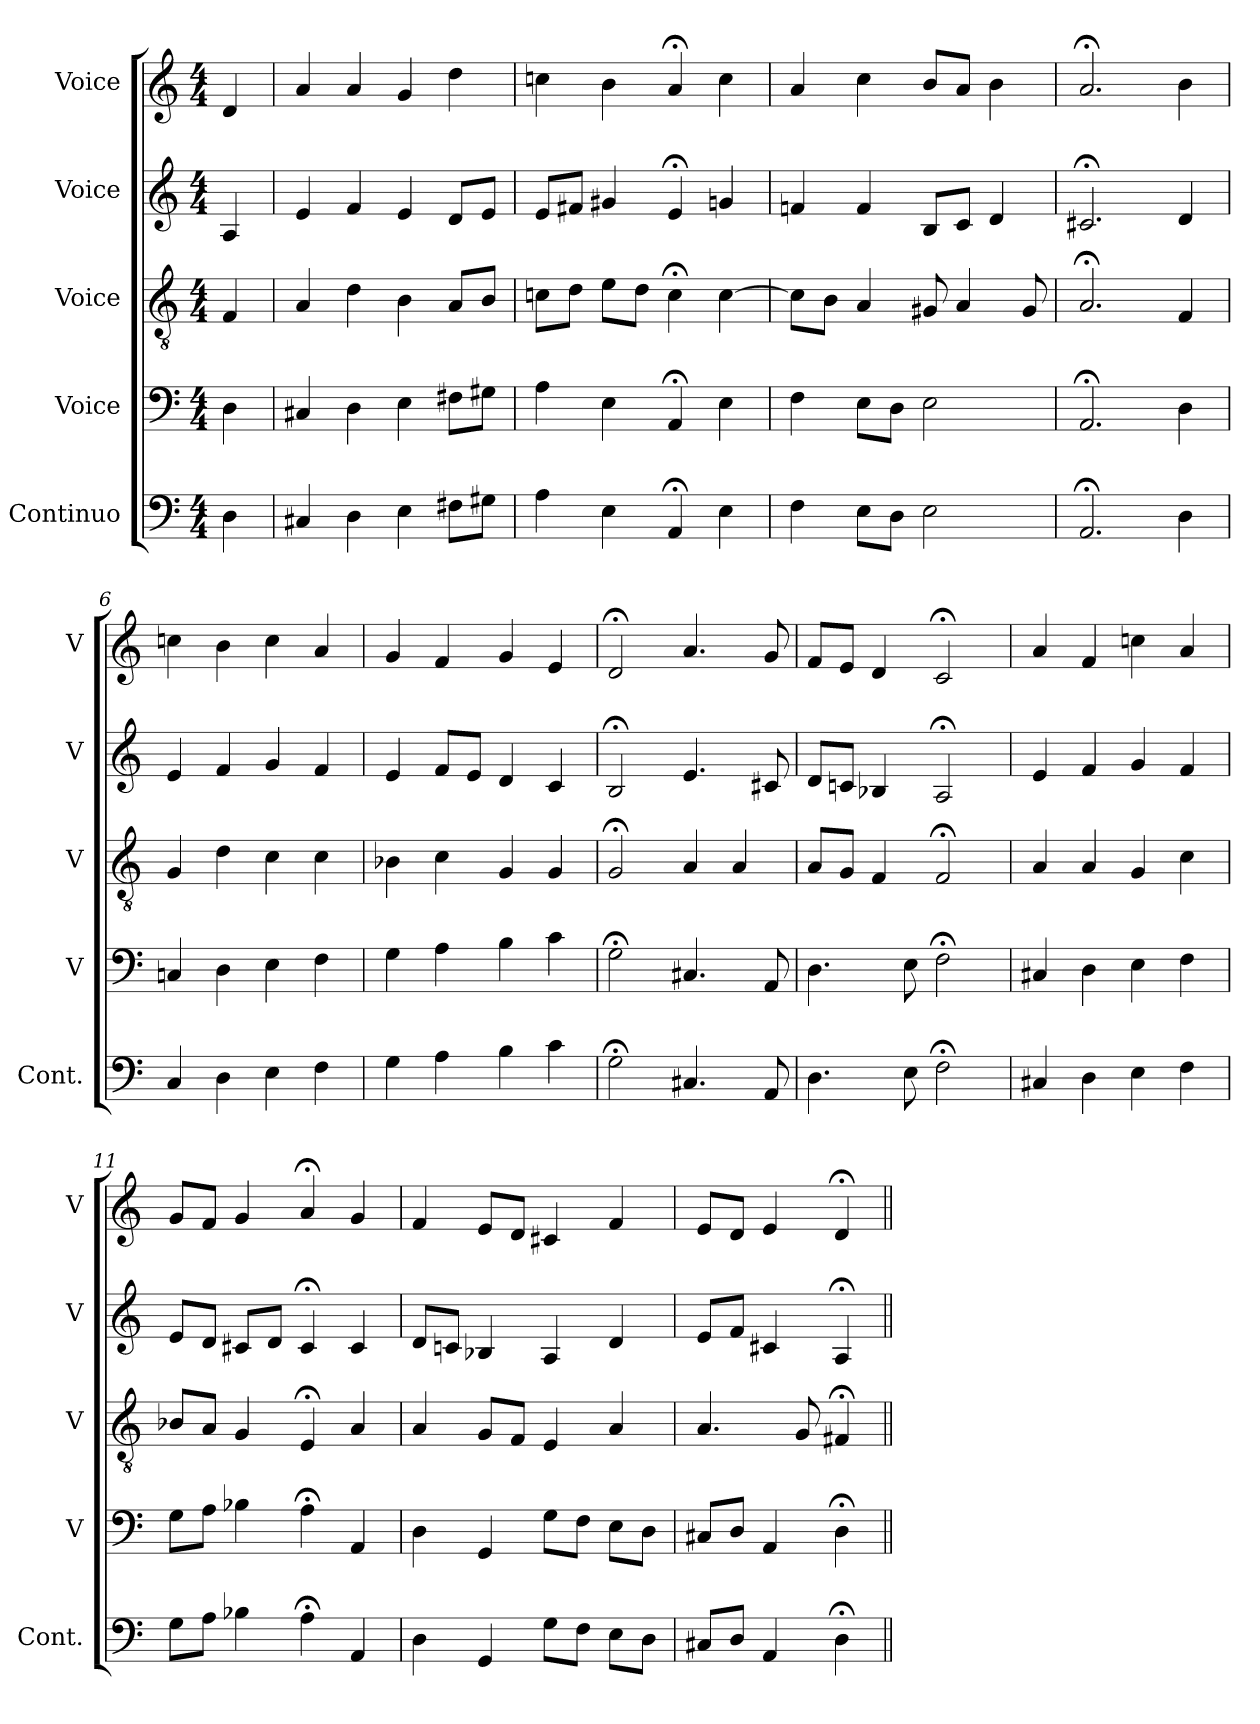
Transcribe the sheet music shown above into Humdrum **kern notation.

**kern	**kern	**kern	**kern	**kern
*part5	*part4	*part3	*part2	*part1
*staff5	*staff4	*staff3	*staff2	*staff1
*I"Continuo	*I"Voice	*I"Voice	*I"Voice	*I"Voice
*I'Cont.	*I'V	*I'V	*I'V	*I'V
*clefF4	*clefF4	*clefGv2	*clefG2	*clefG2
*k[]	*k[]	*k[]	*k[]	*k[]
*M4/4	*M4/4	*M4/4	*M4/4	*M4/4
=	=	=	=	=
4D	4D	4F	4A	4d
=2	=2	=2	=2	=2
4C#X	4C#X	4A	4e	4a
4D	4D	4d	4f	4a
4E	4E	4B	4e	4g
8F#XL	8F#XL	8AL	8dL	4dd
8G#XJ	8G#XJ	8BJ	8eJ	.
=3	=3	=3	=3	=3
4A	4A	8cnL	8eL	4ccn
.	.	8dJ	8f#XJ	.
4E	4E	8eL	4g#X	4b
.	.	8dJ	.	.
4AA;<	4AA;<	4c;<	4e;<	4a;<
4E	4E	[4c	4gn	4cc
=4	=4	=4	=4	=4
4F	4F	8cL]	4fn	4a
.	.	8BJ	.	.
8EL	8EL	4A	4f	4cc
8DJ	8DJ	.	.	.
2E	2E	8G#X	8BL	8bL
.	.	4A	8cJ	8aJ
.	.	.	4d	4b
.	.	8G#	.	.
=5	=5	=5	=5	=5
2.AA;<	2.AA;<	2.A;<	2.c#X;<	2.a;<
4D	4D	4F	4d	4b
=6	=6	=6	=6	=6
4C	4Cn	4G	4e	4ccn
4D	4D	4d	4f	4b
4E	4E	4c	4g	4cc
4F	4F	4c	4f	4a
=7	=7	=7	=7	=7
4G	4G	4B-X	4e	4g
4A	4A	4c	8fL	4f
.	.	.	8eJ	.
4B	4B	4G	4d	4g
4c	4c	4G	4c	4e
=8	=8	=8	=8	=8
2G;<	2G;<	2G;<	2B;<	2d;<
4.C#X	4.C#X	4A	4.e	4.a
.	.	4A	.	.
8AA	8AA	.	8c#X	8g
=9	=9	=9	=9	=9
4.D	4.D	8AL	8dL	8fL
.	.	8GJ	8cnJ	8eJ
.	.	4F	4B-X	4d
8E	8E	.	.	.
2F;<	2F;<	2F;<	2A;<	2c;<
=10	=10	=10	=10	=10
4C#X	4C#X	4A	4e	4a
4D	4D	4A	4f	4f
4E	4E	4G	4g	4ccn
4F	4F	4c	4f	4a
=11	=11	=11	=11	=11
8GL	8GL	8B-XL	8eL	8gL
8AJ	8AJ	8AJ	8dJ	8fJ
4B-X	4B-X	4G	8c#XL	4g
.	.	.	8dJ	.
4A;<	4A;<	4E;<	4c#;<	4a;<
4AA	4AA	4A	4c#	4g
=12	=12	=12	=12	=12
4D	4D	4A	8dL	4f
.	.	.	8cnJ	.
4GG	4GG	8GL	4B-X	8eL
.	.	8FJ	.	8dJ
8GL	8GL	4E	4A	4c#X
8FJ	8FJ	.	.	.
8EL	8EL	4A	4d	4f
8DJ	8DJ	.	.	.
=13	=13	=13	=13	=13
8C#XL	8C#XL	4.A	8eL	8eL
8DJ	8DJ	.	8fJ	8dJ
4AA	4AA	.	4c#X	4e
.	.	8G	.	.
4D;<	4D;<	4F#X;<	4A;<	4d;<
=||	=||	=||	=||	=||
*-	*-	*-	*-	*-
